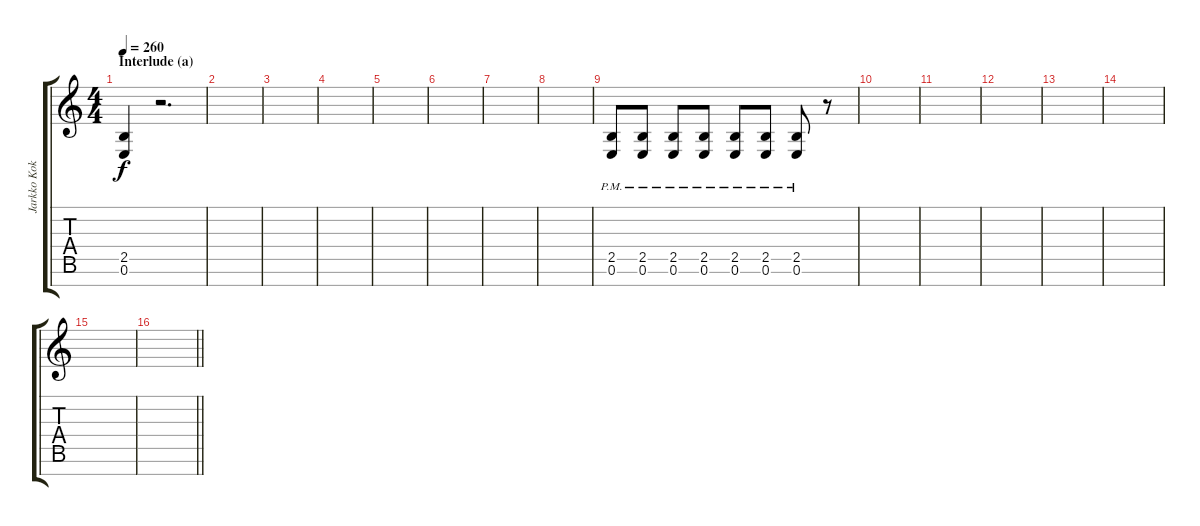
\track ("Jarkko Kokko (guitar)" "Jarkko Kok") {instrument distortionguitar}
\staff {score tabs}
\tuning (E4 B3 G3 D3 A2 E2 B1) {hide}
\ts (4 4)
\section ("" "Interlude (a)")
\tempo 260
\clef g2
\ks aminor
(2.5 0.6).4{dy f} r.2{d} |
|
|
|
|
|
|
|
(2.5{pm} 0.6{pm}).8 (2.5{pm} 0.6{pm}).8 (2.5{pm} 0.6{pm}).8 (2.5{pm} 0.6{pm}).8 (2.5{pm} 0.6{pm}).8 (2.5{pm} 0.6{pm}).8 (2.5{pm} 0.6{pm}).8 r.8 |
|
|
|
|
|
|
\barLineRight lightlight
